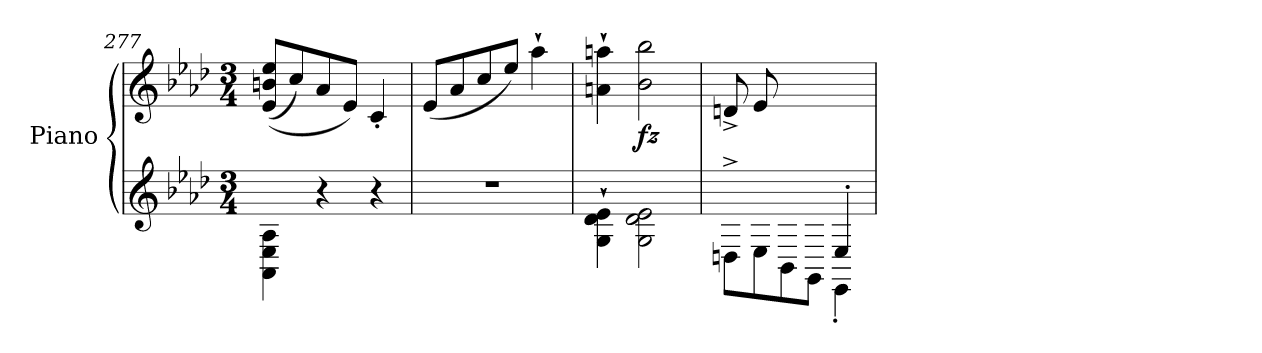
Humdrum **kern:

**kern	**kern	**dynam
*part1	*part1	*part1
*staff2	*staff1	*staff1/2
*I"Piano	*	*
*I'Pno.	*	*
*clefG2	*clefG2	*
*k[b-e-a-d-]	*k[b-e-a-d-]	*
*M3/4	*M3/4	*
=277	=277	=277
4AA-\ 4E-\ 4A-\	((8e-/ 8bn/ 8ee-/L	.
.	8cc/)	.
4r	8a-/	.
.	8e-/J)	.
4r	4c'/	.
=278	=278	=278
2.r	(8e-/L	.
.	8a-/	.
.	8cc/	.
.	8ee-/J)	.
.	4aa-`\	.
!!LO:LB:g=z
=279	=279	=279
4G\` 4d-\` 4e-\`	4an\` 4aan\`	.
!	!	!LO:DY:b
2G\ 2d-\ 2e-\	2b-\ 2bb-\	fz
=280	=280	=280
*^	*	*
4ryy	8Dn^\L	(>8dn^/L	.
.	8E-\	8e-/	.
8B-/	8BB-\	2ryy	.
8G/J)	8GG\J	.	.
4E-'/	4EE-'\	.	.
*v	*v	*	*
=	=	=
*-	*-	*-
